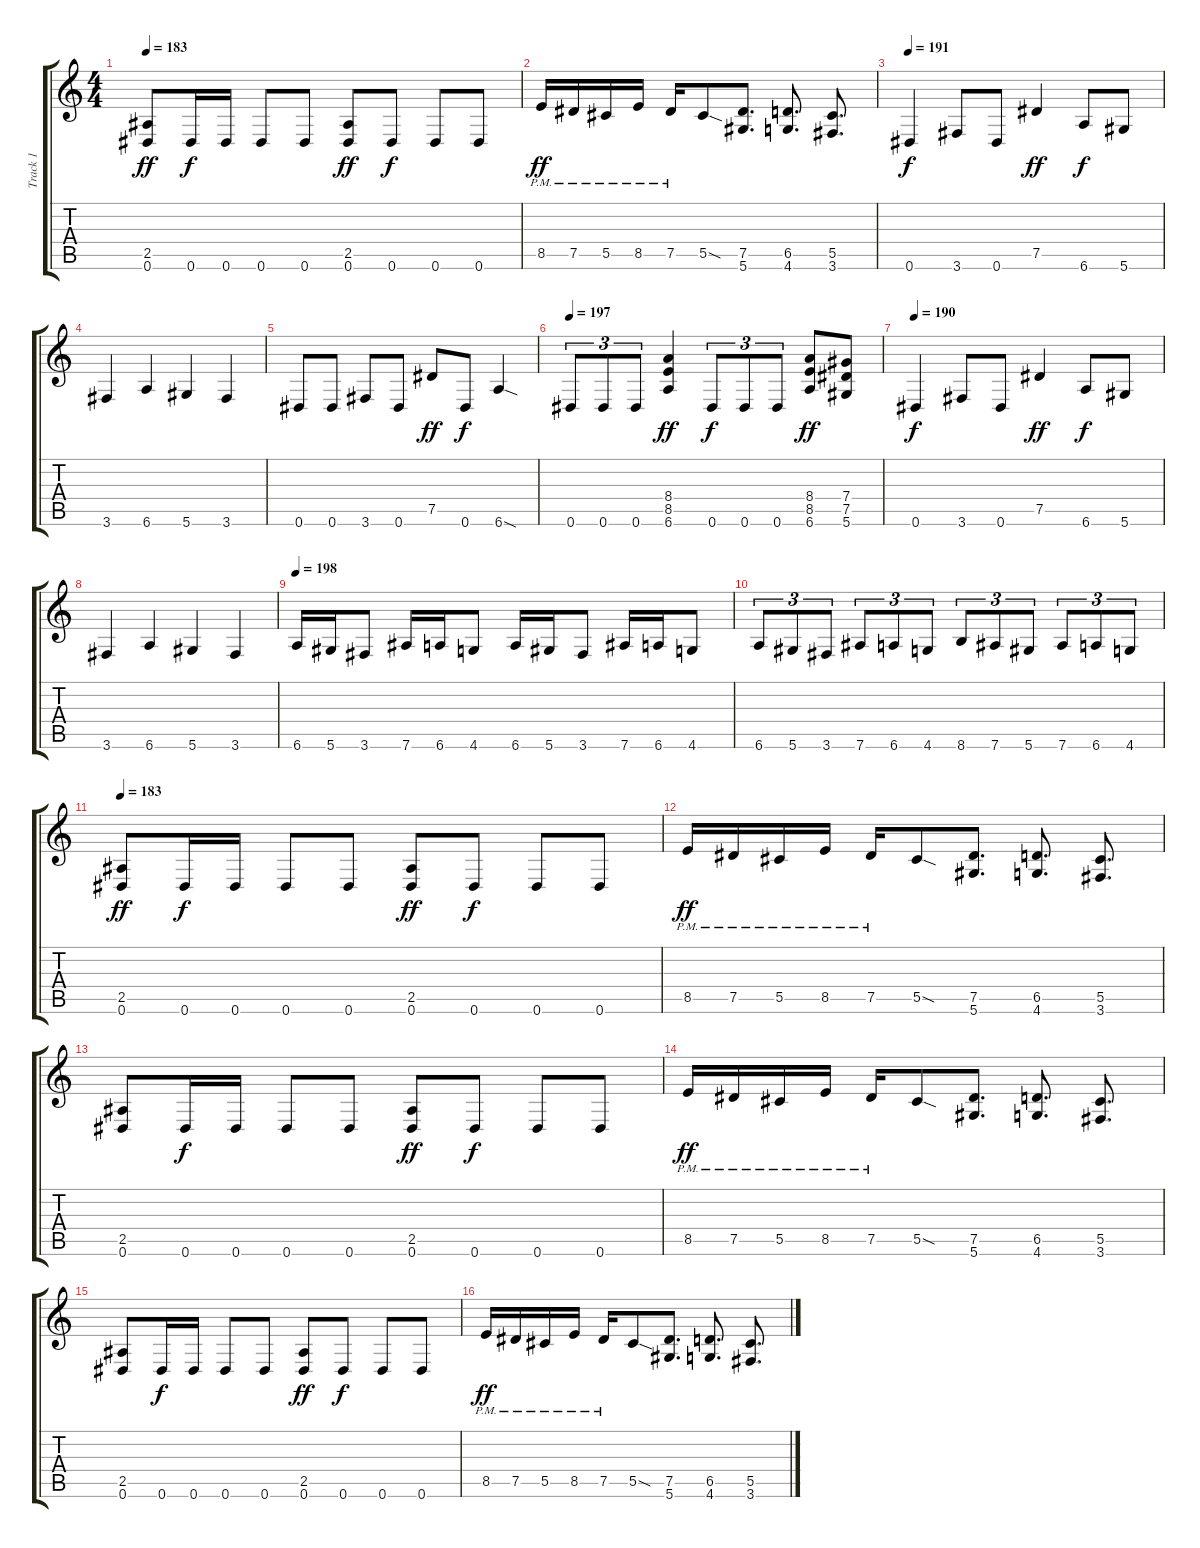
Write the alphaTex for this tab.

\track ("Track 1" "Track 1") {instrument distortionguitar}
\staff {score tabs}
\tuning (Eb4 Bb3 Gb3 Db3 Ab2 Eb2) {hide}
\ts (4 4)
\tempo 183
\clef g2
\ks c
(2.5 0.6).8{dy ff} 0.6.16{dy f} 0.6.16 0.6.8 0.6.8 (2.5 0.6).8{dy ff} 0.6.8{dy f} 0.6.8 0.6.8 |
8.5{pm}.16{dy ff} 7.5{pm}.16 5.5{pm}.16 8.5{pm}.16 7.5{pm}.16 5.5{sod}.8 (7.5 5.6).8{d} (6.5 4.6).8{d} (5.5 3.6).8{d} |
\tempo 191
0.6.4{dy f} 3.6.8 0.6.8 7.5.4{dy ff} 6.6.8{dy f} 5.6.8 |
3.6.4 6.6.4 5.6.4 3.6.4 |
0.6.8 0.6.8 3.6.8 0.6.8 7.5.8{dy ff} 0.6.8{dy f} 6.6{sod}.4 |
\tempo 197
0.6.8{tu (3 2)} 0.6.8{tu (3 2)} 0.6.8{tu (3 2)} (8.4 8.5 6.6).4{dy ff} 0.6.8{tu (3 2) dy f} 0.6.8{tu (3 2)} 0.6.8{tu (3 2)} (8.4 8.5 6.6).8{dy ff} (7.4 7.5 5.6).8 |
\tempo 190
0.6.4{dy f} 3.6.8 0.6.8 7.5.4{dy ff} 6.6.8{dy f} 5.6.8 |
3.6.4 6.6.4 5.6.4 3.6.4 |
\tempo 198
6.6.16 5.6.16 3.6.8 7.6.16 6.6.16 4.6.8 6.6.16 5.6.16 3.6.8 7.6.16 6.6.16 4.6.8 |
6.6.8{tu (3 2)} 5.6.8{tu (3 2)} 3.6.8{tu (3 2)} 7.6.8{tu (3 2)} 6.6.8{tu (3 2)} 4.6.8{tu (3 2)} 8.6.8{tu (3 2)} 7.6.8{tu (3 2)} 5.6.8{tu (3 2)} 7.6.8{tu (3 2)} 6.6.8{tu (3 2)} 4.6.8{tu (3 2)} |
\tempo 183
(2.5 0.6).8{dy ff} 0.6.16{dy f} 0.6.16 0.6.8 0.6.8 (2.5 0.6).8{dy ff} 0.6.8{dy f} 0.6.8 0.6.8 |
8.5{pm}.16{dy ff} 7.5{pm}.16 5.5{pm}.16 8.5{pm}.16 7.5{pm}.16 5.5{sod}.8 (7.5 5.6).8{d} (6.5 4.6).8{d} (5.5 3.6).8{d} |
(2.5 0.6).8 0.6.16{dy f} 0.6.16 0.6.8 0.6.8 (2.5 0.6).8{dy ff} 0.6.8{dy f} 0.6.8 0.6.8 |
8.5{pm}.16{dy ff} 7.5{pm}.16 5.5{pm}.16 8.5{pm}.16 7.5{pm}.16 5.5{sod}.8 (7.5 5.6).8{d} (6.5 4.6).8{d} (5.5 3.6).8{d} |
(2.5 0.6).8 0.6.16{dy f} 0.6.16 0.6.8 0.6.8 (2.5 0.6).8{dy ff} 0.6.8{dy f} 0.6.8 0.6.8 |
8.5{pm}.16{dy ff} 7.5{pm}.16 5.5{pm}.16 8.5{pm}.16 7.5{pm}.16 5.5{sod}.8 (7.5 5.6).8{d} (6.5 4.6).8{d} (5.5 3.6).8{d}
